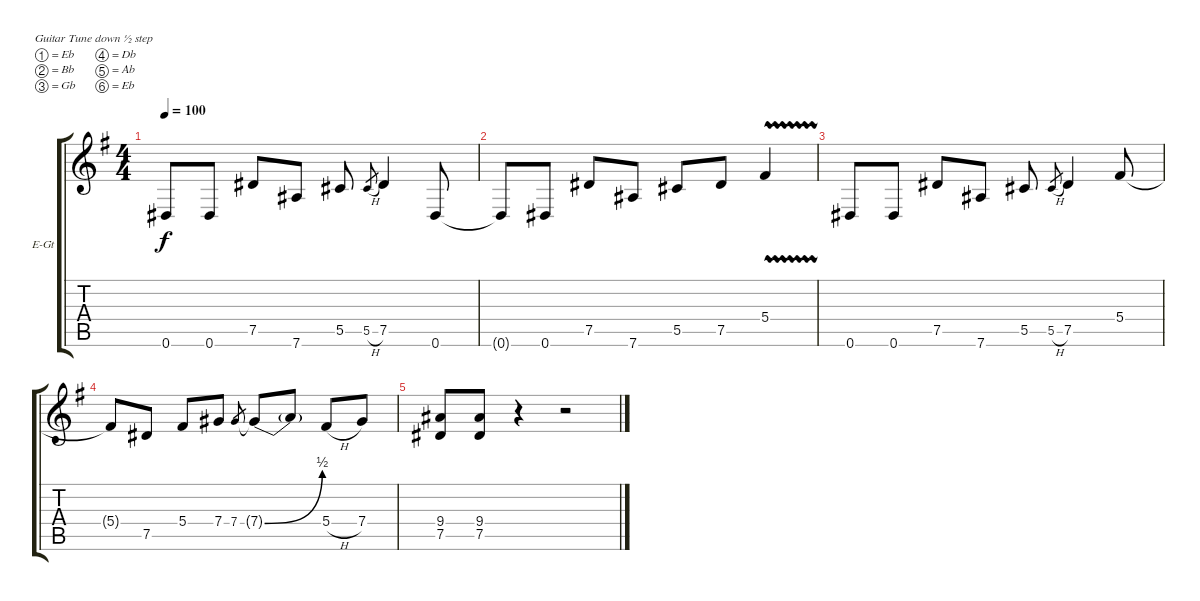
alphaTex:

\bracketExtendMode groupsimilarinstruments
\firstSystemTrackNameOrientation horizontal
\otherSystemsTrackNameOrientation horizontal
\track ("Gt 1" "E-Gt") {instrument distortionguitar}
\staff {score tabs}
\tuning (Eb4 Bb3 Gb3 Db3 Ab2 Eb2)
\ts (4 4)
\tempo 100
\clef g2
\scale
1.05549
\ks g
0.6.8{dy f} 0.6.8 7.5.8 7.6.8 5.5.8 5.5{h}.8{gr} 7.5.4 0.6.8 |
\scale
0.944515 0.6{t}.8 0.6.8 7.5.8 7.6.8 5.5.8 7.5.8 5.4{vw}.4 |
\scale
1.05549 0.6.8 0.6.8 7.5.8 7.6.8 5.5.8 5.5{h}.8{gr} 7.5.4 5.4.8 |
\scale
0.944515 5.4{t}.8 7.5.8 5.4.8 7.4.8 7.4.8{gr} 7.4{be (bend 0 0 15.6 2) t}.8 7.4{t}.8 5.4{h}.8 7.4.8 |
\scale
1.05549 (9.4 7.5).8 (9.4 7.5).8 r.4 r.2
